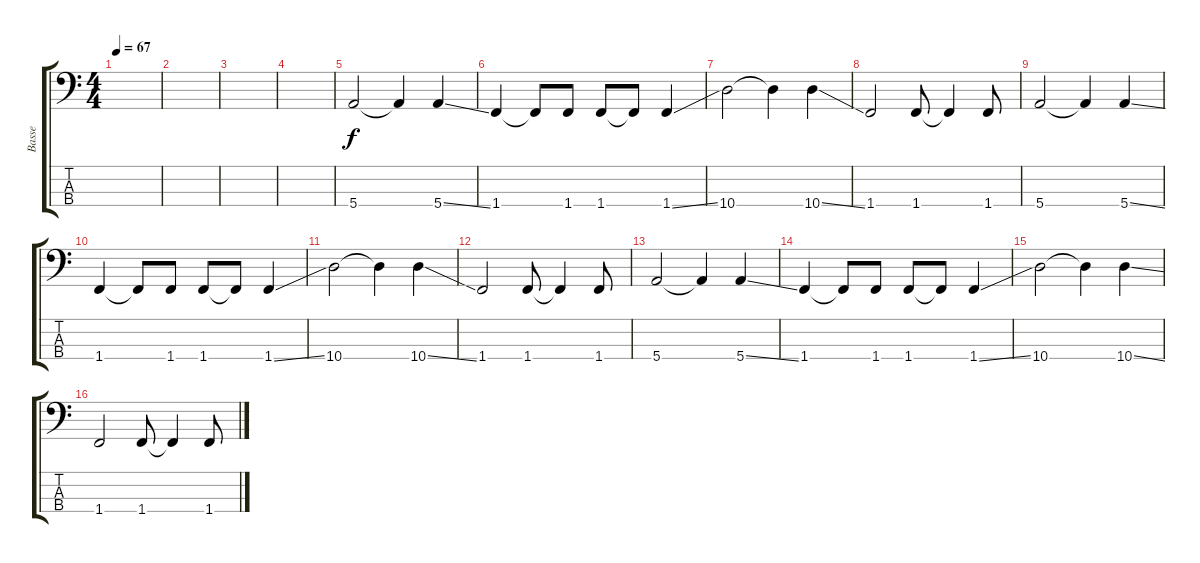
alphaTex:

\track ("Basse" "Basse") {instrument electricbassfinger}
\staff {score tabs}
\tuning (G2 D2 A1 E1) {hide}
\ts (4 4)
\tempo 67
\clef f4
\ks c
|
|
|
|
\section ("" "")
5.4.2 5.4{t}.4 5.4{ss}.4 |
1.4.4 1.4{t}.8 1.4.8 1.4.8 1.4{t}.8 1.4{ss}.4 |
10.4.2 10.4{t}.4 10.4{ss}.4 |
1.4.2 1.4.8 1.4{t}.4 1.4.8 |
5.4.2 5.4{t}.4 5.4{ss}.4 |
1.4.4 1.4{t}.8 1.4.8 1.4.8 1.4{t}.8 1.4{ss}.4 |
10.4.2 10.4{t}.4 10.4{ss}.4 |
1.4.2 1.4.8 1.4{t}.4 1.4.8 |
5.4.2 5.4{t}.4 5.4{ss}.4 |
1.4.4 1.4{t}.8 1.4.8 1.4.8 1.4{t}.8 1.4{ss}.4 |
10.4.2 10.4{t}.4 10.4{ss}.4 |
1.4.2 1.4.8 1.4{t}.4 1.4.8
